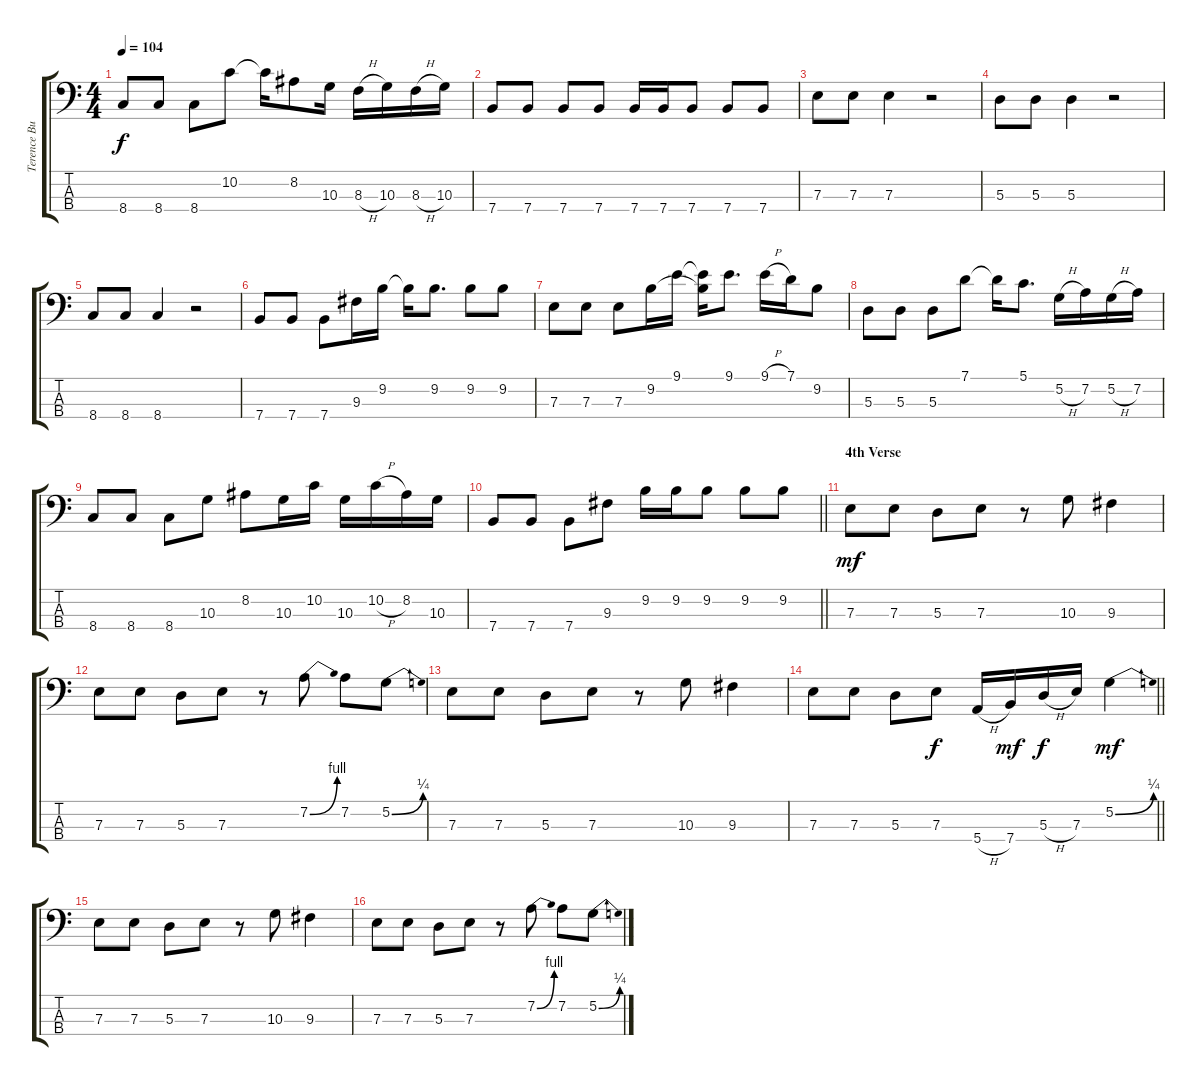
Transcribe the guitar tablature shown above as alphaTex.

\track ("Terence Bulter" "Terence Bu") {instrument overdrivenguitar bank 1}
\staff {score tabs}
\tuning (G2 D2 A1 E1) {hide}
\ts (4 4)
\tempo 104
\clef f4
\ks c
8.4.8{dy f} 8.4.8 8.4.8 10.2.8 10.2{t}.16 8.2.8 10.3.16 8.3{h}.16 10.3.16 8.3{h}.16 10.3.16 |
7.4.8 7.4.8 7.4.8 7.4.8 7.4.16 7.4.16 7.4.8 7.4.8 7.4.8 |
7.3.8 7.3.8 7.3.4 r.2 |
5.3.8 5.3.8 5.3.4 r.2 |
8.4.8 8.4.8 8.4.4 r.2 |
7.4.8 7.4.8 7.4.8 9.3.16 9.2.16 9.2{t}.16 9.2.8{d} 9.2.8 9.2.8 |
7.3.8 7.3.8 7.3.8 9.2.16 9.1.16 (9.1{t} 9.2{t}).16 9.1.8{d} 9.1{h}.16 7.1.16 9.2.8 |
5.3.8 5.3.8 5.3.8 7.1.8 7.1{t}.16 5.1.8{d} 5.2{h}.16 7.2.16 5.2{h}.16 7.2.16 |
8.4.8 8.4.8 8.4.8 10.3.8 8.2.8 10.3.16 10.2.16 10.3.16 10.2{h}.16 8.2.16 10.3.16 |
\barLineRight lightlight
7.4.8 7.4.8 7.4.8 9.3.8 9.2.16 9.2.16 9.2.8 9.2.8 9.2.8 |
\section ("" "4th Verse")
7.3.8{dy mf volume 8 instrument overdrivenguitar} 7.3.8 5.3.8 7.3.8 r.8 10.3.8 9.3.4 |
7.3.8 7.3.8 5.3.8 7.3.8 r.8 7.2{be (bend 0 0 60 4)}.8 7.2.8 5.2{be (bend 0 0 60 1)}.8 |
7.3.8 7.3.8 5.3.8 7.3.8 r.8 10.3.8 9.3.4 |
\barLineRight lightlight
7.3.8 7.3.8 5.3.8 7.3.8{dy f} 5.4{h}.16 7.4.16{dy mf} 5.3{h}.16{dy f} 7.3.16 5.2{be (bend 0 0 60 1)}.4{dy mf} |
7.3.8 7.3.8 5.3.8 7.3.8 r.8 10.3.8 9.3.4 |
7.3.8 7.3.8 5.3.8 7.3.8 r.8 7.2{be (bend 0 0 60 4)}.8 7.2.8 5.2{be (bend 0 0 60 1)}.8
